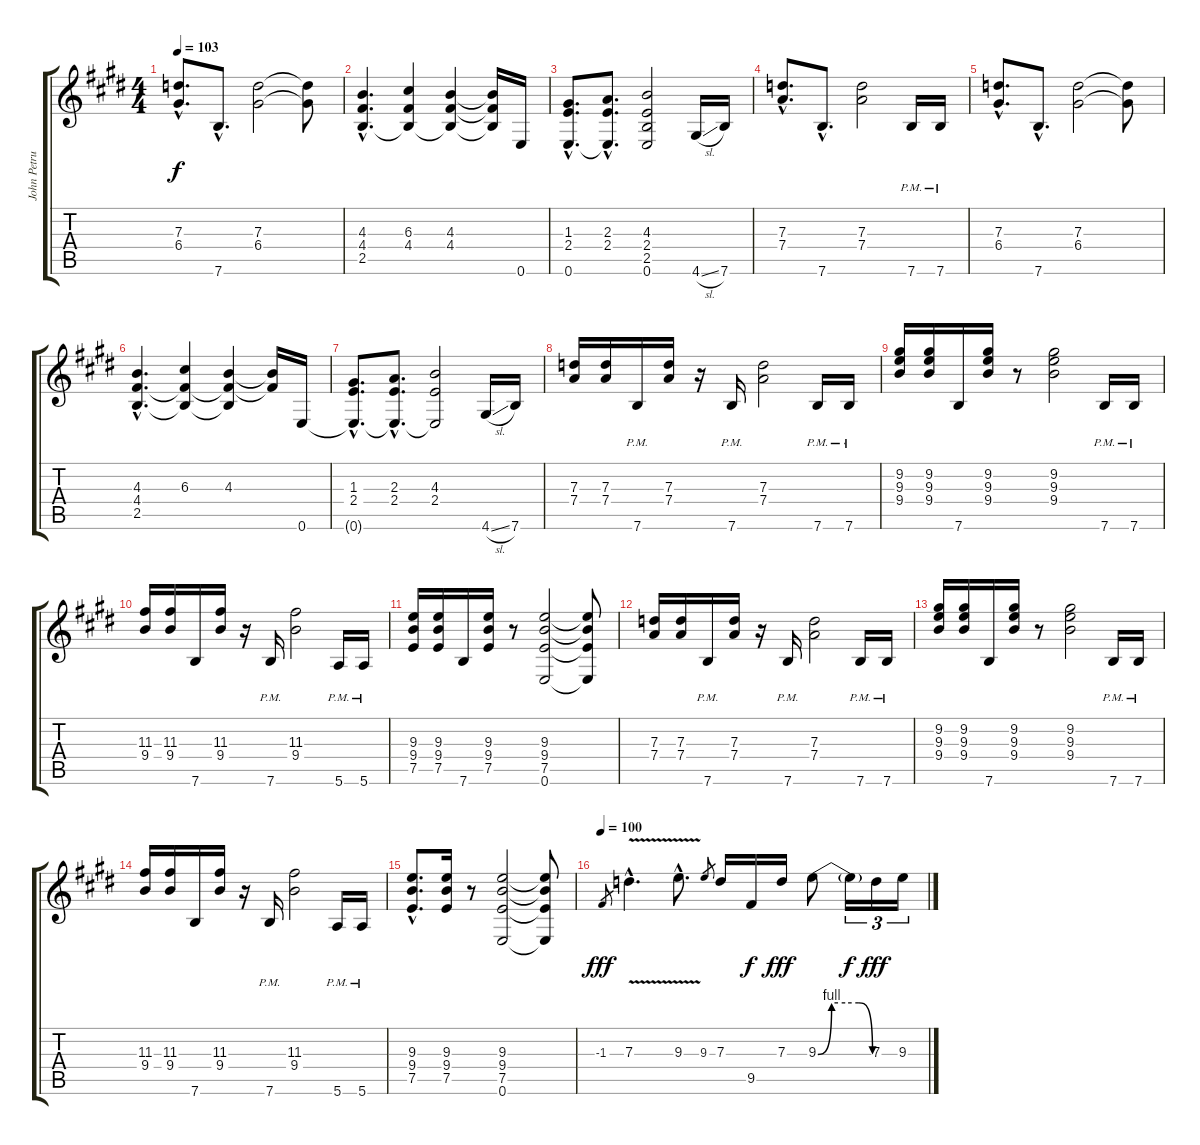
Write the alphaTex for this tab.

\track ("John Petrucci" "John Petru") {instrument overdrivenguitar}
\staff {score tabs}
\tuning (E4 B3 G3 D3 A2 E2) {hide}
\ts (4 4)
\tempo 103
\clef g2
\ks e
(7.3{hac} 6.4{hac}).8{d dy f} 7.6{hac}.8{d} (7.3 6.4).2 (7.3{t} 6.4{t}).8 |
(4.3{hac} 4.4{hac} 2.5{hac}).4{d} (6.3 4.4 2.5{t}).4 (4.3 4.4 2.5{t}).4 (4.3{t} 4.4{t} 2.5{t}).16 0.6.16 |
(1.3{hac} 2.4{hac} 0.6{hac}).8{d} (2.3{hac} 2.4{hac} 0.6{hac t}).8{d} (4.3 2.4 2.5 0.6).2 4.6{sl}.16 7.6.16 |
(7.3{hac} 7.4{hac}).8{d} 7.6{hac}.8{d} (7.3 7.4).2 7.6{pm}.16 7.6{pm}.16 |
(7.3{hac} 6.4{hac}).8{d} 7.6{hac}.8{d} (7.3 6.4).2 (7.3{t} 6.4{t}).8 |
(4.3{hac} 4.4{hac} 2.5{hac}).4{d} (6.3 4.4{t} 2.5{t}).4 (4.3 4.4{t} 2.5{t}).4 (4.3{t} 4.4{t}).16 0.6.16 |
(1.3{hac} 2.4{hac} 0.6{hac t}).8{d} (2.3{hac} 2.4{hac} 0.6{hac t}).8{d} (4.3 2.4 0.6{t}).2 4.6{sl}.16 7.6.16 |
(7.3 7.4).16 (7.3 7.4).16 7.6{pm}.16 (7.3 7.4).16 r.16 7.6{pm}.16 (7.3 7.4).2 7.6{pm}.16 7.6{pm}.16 |
(9.2 9.3 9.4).16 (9.2 9.3 9.4).16 7.6.16 (9.2 9.3 9.4).16 r.8 (9.2 9.3 9.4).2 7.6{pm}.16 7.6{pm}.16 |
(11.3 9.4).16 (11.3 9.4).16 7.6.16 (11.3 9.4).16 r.16 7.6{pm}.16 (11.3 9.4).2 5.6{pm}.16 5.6{pm}.16 |
(9.3 9.4 7.5).16 (9.3 9.4 7.5).16 7.6.16 (9.3 9.4 7.5).16 r.8 (9.3 9.4 7.5 0.6).2 (9.3{t} 9.4{t} 7.5{t} 0.6{t}).8 |
(7.3 7.4).16 (7.3 7.4).16 7.6{pm}.16 (7.3 7.4).16 r.16 7.6{pm}.16 (7.3 7.4).2 7.6{pm}.16 7.6{pm}.16 |
(9.2 9.3 9.4).16 (9.2 9.3 9.4).16 7.6.16 (9.2 9.3 9.4).16 r.8 (9.2 9.3 9.4).2 7.6{pm}.16 7.6{pm}.16 |
(11.3 9.4).16 (11.3 9.4).16 7.6.16 (11.3 9.4).16 r.16 7.6{pm}.16 (11.3 9.4).2 5.6{pm}.16 5.6{pm}.16 |
(9.3{hac} 9.4{hac} 7.5{hac}).8{d} (9.3 9.4 7.5).16 r.8 (9.3 9.4 7.5 0.6).2 (9.3{t} 9.4{t} 7.5{t} 0.6{t}).8 |
\tempo 100
-1.3.8{gr dy fff} 7.3{v hac}.4{d volume 16 balance 6 instrument overdrivenguitar} 9.3{v hac}.8{d} 9.3.8{gr} 7.3.16 9.5.16{dy f} 7.3.16{dy fff} 9.3{be (custom 0 0 15 4 30 4 45 4 60 0)}.8 9.3{t}.16{tu (3 2) dy f} 7.3.16{tu (3 2) dy fff} 9.3.16{tu (3 2)}
